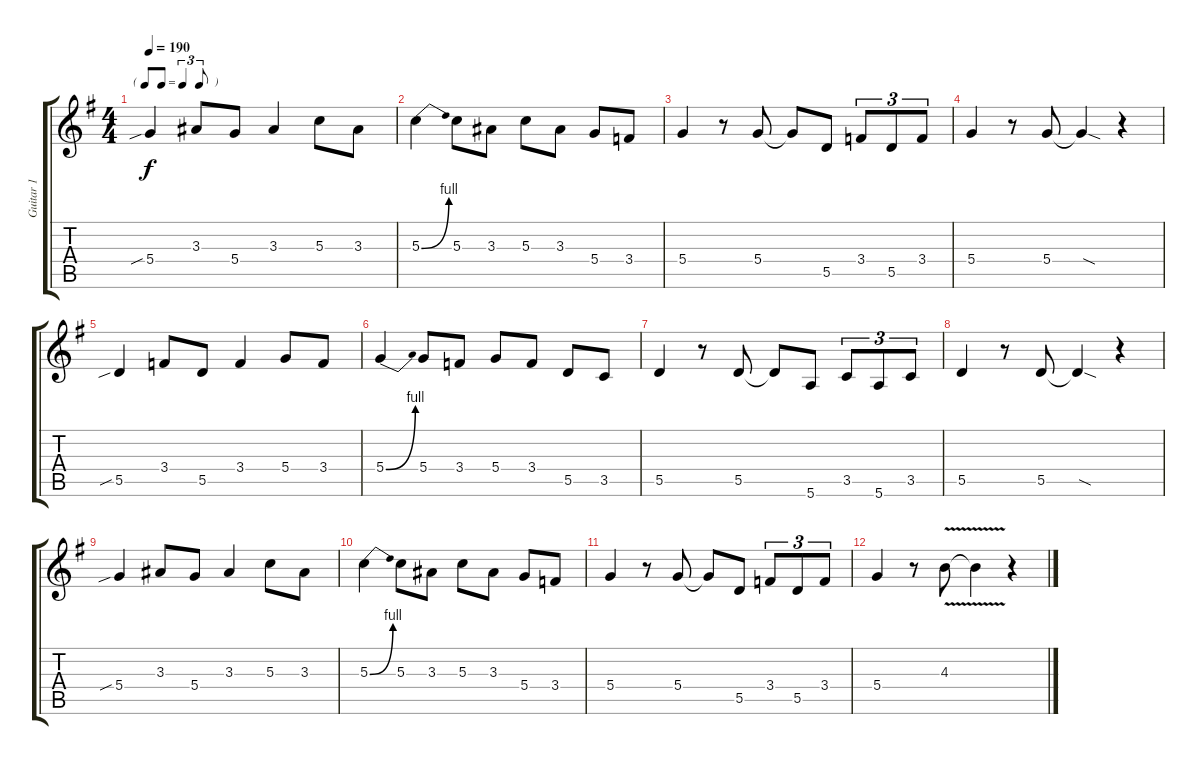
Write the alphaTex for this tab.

\track ("Guitar 1" "Guitar 1") {instrument distortionguitar}
\staff {score tabs}
\tuning (E4 B3 G3 D3 A2 E2) {hide}
\ts (4 4)
\tf triplet8th
\tempo 190
\clef g2
\ks g
5.4{sib}.4{dy f} 3.3.8 5.4.8 3.3.4 5.3.8 3.3.8 |
5.3{be (bend 0 0 60 4)}.4 5.3.8 3.3.8 5.3.8 3.3.8 5.4.8 3.4.8 |
5.4.4 r.8 5.4.8 5.4{t}.8 5.5.8 3.4.8{tu (3 2)} 5.5.8{tu (3 2)} 3.4.8{tu (3 2)} |
5.4.4 r.8 5.4.8 5.4{sod t}.4 r.4 |
5.5{sib}.4 3.4.8 5.5.8 3.4.4 5.4.8 3.4.8 |
5.4{be (bend 0 0 60 4)}.4 5.4.8 3.4.8 5.4.8 3.4.8 5.5.8 3.5.8 |
5.5.4 r.8 5.5.8 5.5{t}.8 5.6.8 3.5.8{tu (3 2)} 5.6.8{tu (3 2)} 3.5.8{tu (3 2)} |
5.5.4 r.8 5.5.8 5.5{sod t}.4 r.4 |
5.4{sib}.4 3.3.8 5.4.8 3.3.4 5.3.8 3.3.8 |
5.3{be (bend 0 0 60 4)}.4 5.3.8 3.3.8 5.3.8 3.3.8 5.4.8 3.4.8 |
5.4.4 r.8 5.4.8 5.4{t}.8 5.5.8 3.4.8{tu (3 2)} 5.5.8{tu (3 2)} 3.4.8{tu (3 2)} |
5.4.4 r.8 4.3{v}.8 4.3{t}.4 r.4
